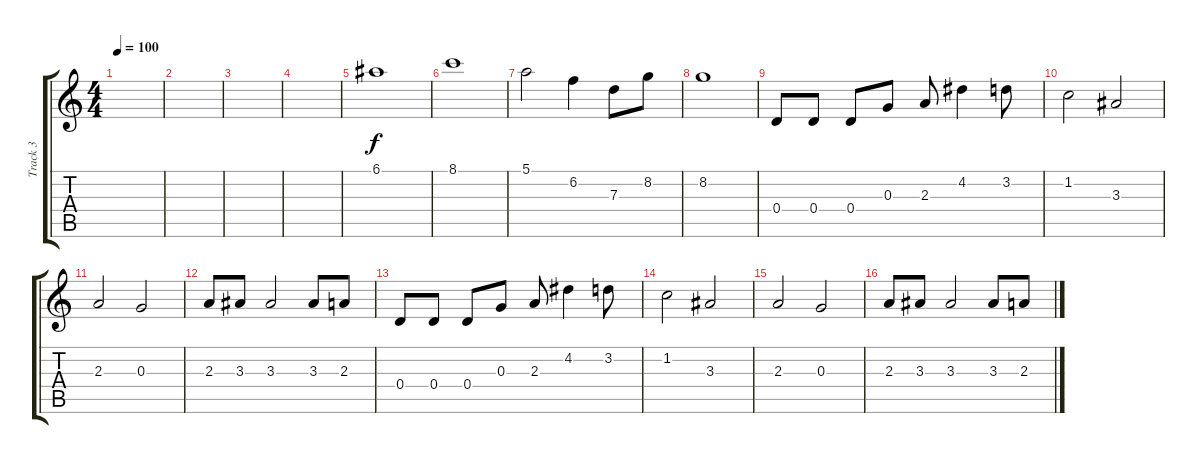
\track ("Track 3" "Track 3") {instrument acousticguitarnylon}
\staff {score tabs}
\tuning (E4 B3 G3 D3 A2 E2) {hide}
\ts (4 4)
\tempo 100
\clef g2
\ks c
|
|
|
|
6.1.1 |
8.1.1 |
5.1.2 6.2.4 7.3.8 8.2.8 |
8.2.1 |
0.4.8 0.4.8 0.4.8 0.3.8 2.3.8 4.2.4 3.2.8 |
1.2.2 3.3.2 |
2.3.2 0.3.2 |
2.3.8 3.3.8 3.3.2 3.3.8 2.3.8 |
0.4.8 0.4.8 0.4.8 0.3.8 2.3.8 4.2.4 3.2.8 |
1.2.2 3.3.2 |
2.3.2 0.3.2 |
2.3.8 3.3.8 3.3.2 3.3.8 2.3.8
